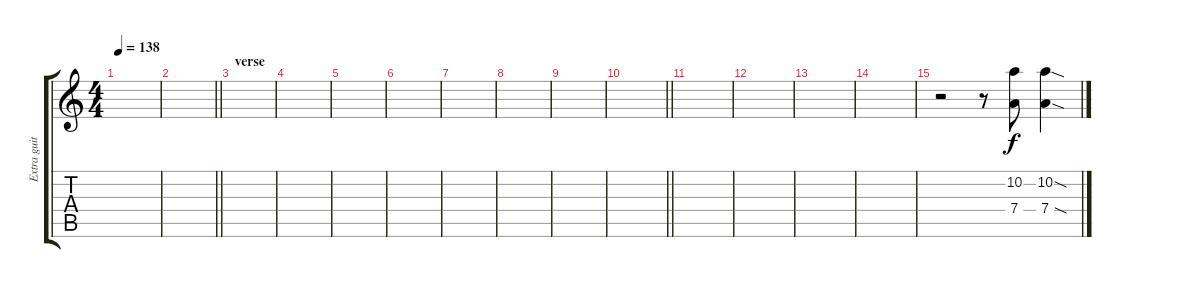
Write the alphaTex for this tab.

\track ("Extra guitar" "Extra guit") {instrument distortionguitar}
\staff {score tabs}
\tuning (E4 B3 G3 D3 A2 E2) {hide}
\ts (4 4)
\tempo 138
\clef g2
\ks c
|
\barLineRight lightlight
|
\section ("" "verse")
|
|
|
|
|
|
|
\barLineRight lightlight
|
|
|
|
|
r.2 r.8 (10.2 7.4).8 (10.2{sod} 7.4{sod}).4
